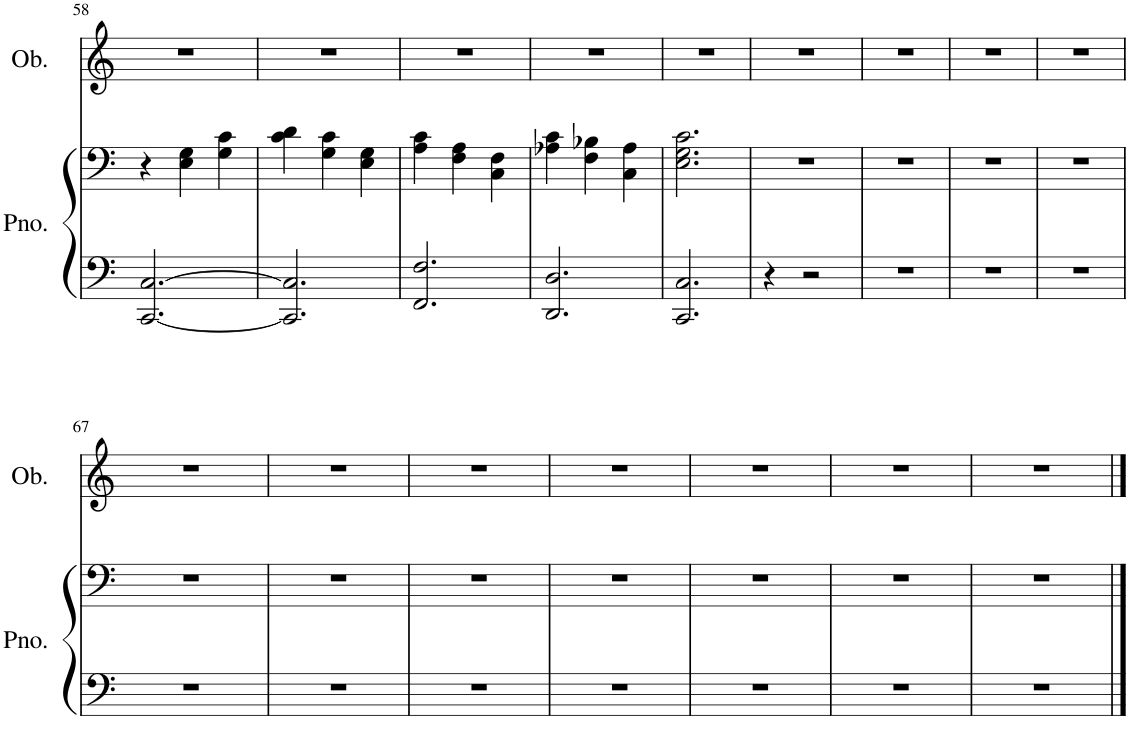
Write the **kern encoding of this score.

**kern	**kern	**kern
*part2	*part2	*part1
*staff3	*staff2	*staff1
*I"Piano	*	*I"Oboe
*I'Pno.	*	*I'Ob.
!!LO:PB:g=z
*clefF4	*clefF4	*clefG2
*k[]	*k[]	*k[]
*M3/4	*M3/4	*M3/4
=58	=58	=58
[2.CC/ [2.C/	4r	2.r
.	4E\ 4G\	.
.	4G\ 4c\	.
=59	=59	=59
2.CC/] 2.C/]	4c\ 4d\	2.r
.	4G\ 4c\	.
.	4E\ 4G\	.
=60	=60	=60
2.FF/ 2.F/	4A\ 4c\	2.r
.	4F\ 4A\	.
.	4C\ 4F\	.
=61	=61	=61
2.DD/ 2.D/	4A-X\ 4c\	2.r
.	4F\ 4B-X\	.
.	4C\ 4A-\	.
=62	=62	=62
2.CC/ 2.C/	2.E\ 2.G\ 2.c\	2.r
=63	=63	=63
4r	2.r	2.r
2r	.	.
=64	=64	=64
2.r	2.r	2.r
=65	=65	=65
2.r	2.r	2.r
=66	=66	=66
2.r	2.r	2.r
!!LO:LB:g=z
=67	=67	=67
2.r	2.r	2.r
=68	=68	=68
2.r	2.r	2.r
=69	=69	=69
2.r	2.r	2.r
=70	=70	=70
2.r	2.r	2.r
=71	=71	=71
2.r	2.r	2.r
=72	=72	=72
2.r	2.r	2.r
=73	=73	=73
2.r	2.r	2.r
==	==	==
*-	*-	*-
